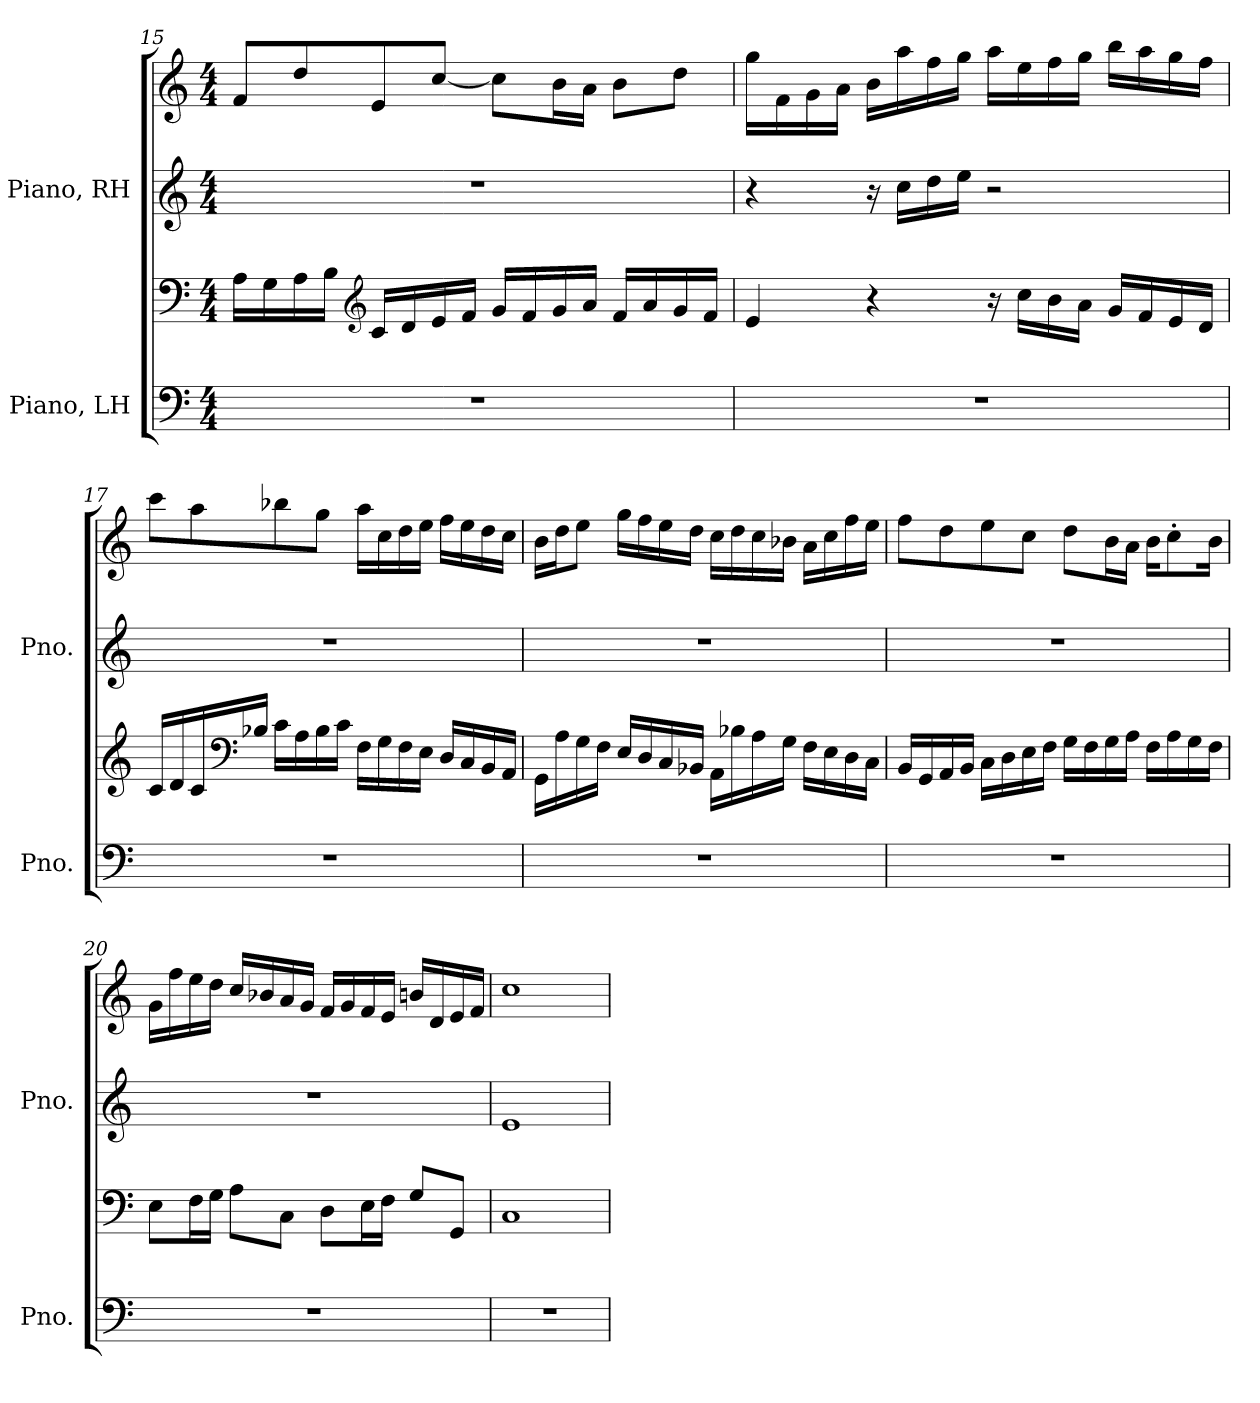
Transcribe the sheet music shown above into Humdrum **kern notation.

**kern	**kern	**kern	**kern
*part2	*part2	*part1	*part1
*staff4	*staff3	*staff2	*staff1
*I"Piano, LH	*	*I"Piano, RH	*
*I'Pno.	*	*I'Pno.	*
!!LO:LB:g=z
*clefF4	*clefF4	*clefG2	*clefG2
*k[]	*k[]	*k[]	*k[]
*M4/4	*M4/4	*M4/4	*M4/4
=15	=15	=15	=15
1r	16A\LL	1r	8f/L
.	16G\	.	.
.	16A\	.	8dd/
.	16B\JJ	.	.
*	*clefG2	*	*
.	16c/LL	.	8e/
.	16d/	.	.
.	16e/	.	[8cc/J
.	16f/JJ	.	.
.	16g/LL	.	8cc\L]
.	16f/	.	.
.	16g/	.	16b\L
.	16a/JJ	.	16a\JJ
.	16f/LL	.	8b\L
.	16a/	.	.
.	16g/	.	8dd\J
.	16f/JJ	.	.
=16	=16	=16	=16
1r	4e/	4r	16gg\LL
.	.	.	16f\
.	.	.	16g\
.	.	.	16a\JJ
.	4r	16r	16b\LL
.	.	16cc\LL	16aa\
.	.	16dd\	16ff\
.	.	16ee\JJ	16gg\JJ
.	16r	2r	16aa\LL
.	16cc\LL	.	16ee\
.	16b\	.	16ff\
.	16a\JJ	.	16gg\JJ
.	16g/LL	.	16bb\LL
.	16f/	.	16aa\
.	16e/	.	16gg\
.	16d/JJ	.	16ff\JJ
!!LO:LB:g=z
=17	=17	=17	=17
1r	16c/LL	1r	8ccc\L
.	16d/	.	.
.	16c/	.	8aa\
*	*clefF4	*	*
.	16B-X/JJ	.	.
.	16c\LL	.	8bb-X\
.	16A\	.	.
.	16B-\	.	8gg\J
.	16c\JJ	.	.
.	16F\LL	.	16aa\LL
.	16G\	.	16cc\
.	16F\	.	16dd\
.	16E\JJ	.	16ee\JJ
.	16D/LL	.	16ff\LL
.	16C/	.	16ee\
.	16BB/	.	16dd\
.	16AA/JJ	.	16cc\JJ
=18	=18	=18	=18
1r	16GG\LL	1r	16b\LL
.	16A\	.	16dd\J
.	16G\	.	8ee\J
.	16F\JJ	.	.
.	16E/LL	.	16gg\LL
.	16D/	.	16ff\
.	16C/	.	16ee\
.	16BB-X/JJ	.	16dd\JJ
.	16AA\LL	.	16cc\LL
.	16B-X\	.	16dd\
.	16A\	.	16cc\
.	16G\JJ	.	16b-X\JJ
.	16F\LL	.	16a\LL
.	16E\	.	16cc\
.	16D\	.	16ff\
.	16C\JJ	.	16ee\JJ
!!LO:PB:g=z
=19	=19	=19	=19
1r	16BB/LL	1r	8ff\L
.	16GG/	.	.
.	16AA/	.	8dd\
.	16BB/JJ	.	.
.	16C\LL	.	8ee\
.	16D\	.	.
.	16E\	.	8cc\J
.	16F\JJ	.	.
.	16G\LL	.	8dd\L
.	16F\	.	.
.	16G\	.	16b\L
.	16A\JJ	.	16a\JJ
.	16F\LL	.	16b\KL
.	16A\	.	8cc'\
.	16G\	.	.
.	16F\JJ	.	16b\Jk
=20	=20	=20	=20
1r	8E\L	1r	16g\LL
.	.	.	16ff\
.	16F\L	.	16ee\
.	16G\JJ	.	16dd\JJ
.	8A\L	.	16cc/LL
.	.	.	16b-X/
.	8C\J	.	16a/
.	.	.	16g/JJ
.	8D\L	.	16f/LL
.	.	.	16g/
.	16E\L	.	16f/
.	16F\JJ	.	16e/JJ
.	8G/L	.	16bn/LL
.	.	.	16d/
.	8GG/J	.	16e/
.	.	.	16f/JJ
=21	=21	=21	=21
1r	1C	1e	1cc
=	=	=	=
*-	*-	*-	*-
